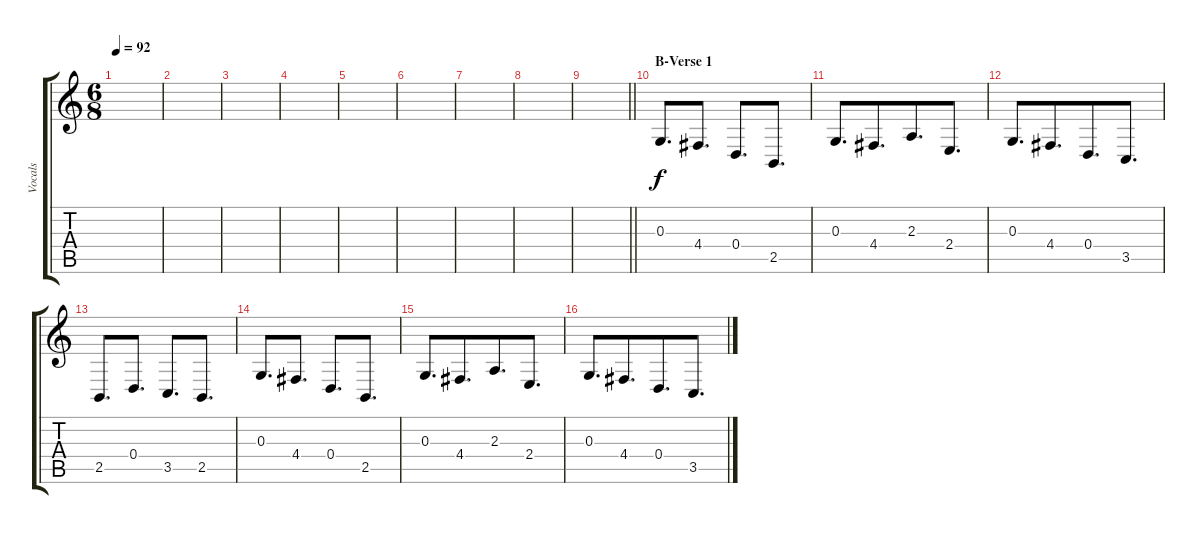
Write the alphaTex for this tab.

\track ("Vocals" "Vocals") {instrument flute bank 255}
\staff {score tabs}
\tuning (E4 B3 G3 D3 A2 E2) {hide}
\ts (6 8)
\tempo 92
\clef g2
\ks c
|
|
|
|
|
|
|
|
\barLineRight lightlight
|
\section ("" "B-Verse 1")
0.3.8{d beam merge} 4.4.8{d} 0.4.8{d} 2.5.8{d} |
0.3.8{d} 4.4.8{d beam merge} 2.3.8{d beam merge} 2.4.8{d} |
0.3.8{d} 4.4.8{d beam merge} 0.4.8{d} 3.5.8{d} |
2.5.8{d} 0.4.8{d} 3.5.8{d} 2.5.8{d} |
0.3.8{d beam merge} 4.4.8{d} 0.4.8{d} 2.5.8{d} |
0.3.8{d} 4.4.8{d beam merge} 2.3.8{d beam merge} 2.4.8{d} |
0.3.8{d} 4.4.8{d beam merge} 0.4.8{d} 3.5.8{d}
